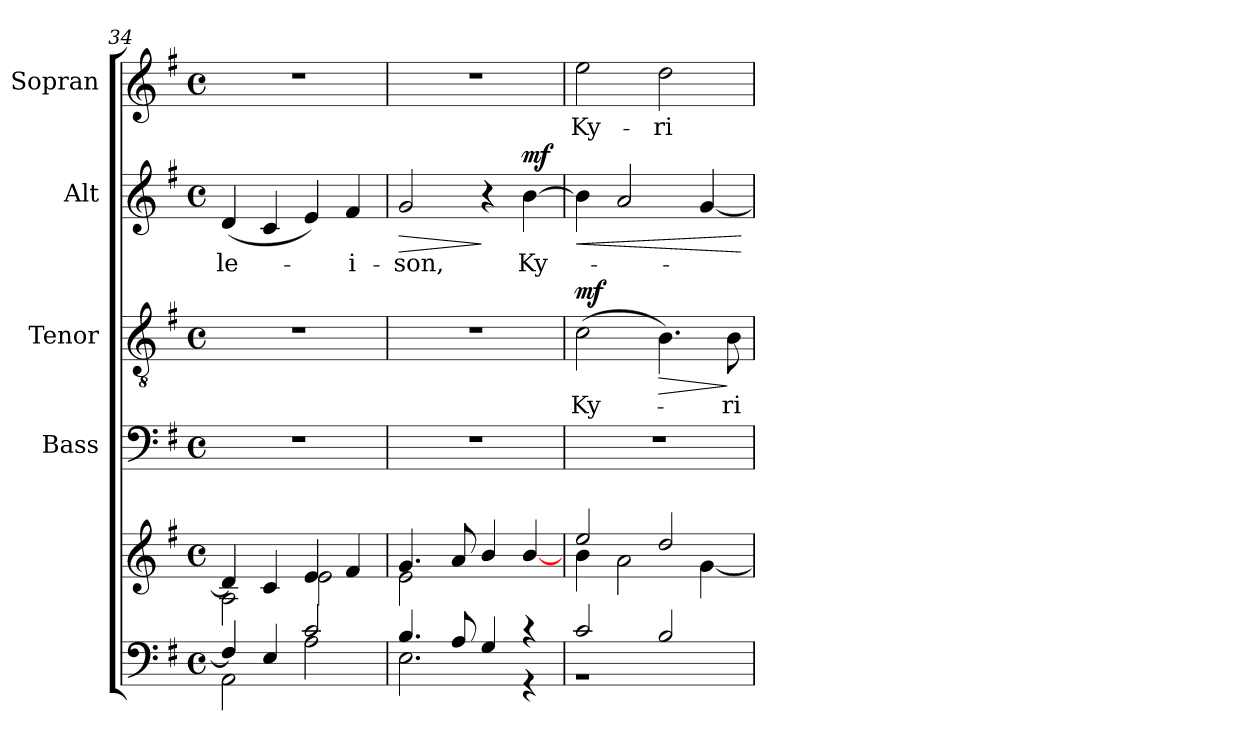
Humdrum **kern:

**kern	**kern	**kern	**kern	**text	**dynam	**kern	**text	**dynam	**kern	**text
*part5	*part5	*part4	*part3	*part3	*part3	*part2	*part2	*part2	*part1	*part1
*staff6	*staff5	*staff4	*staff3	*staff3	*staff3	*staff2	*staff2	*staff2	*staff1	*staff1
*	*	*I"Bass	*I"Tenor	*	*	*I"Alt	*	*	*I"Sopran	*
*	*	*I'B.	*I'T.	*	*	*I'A.	*	*	*I'S.	*
*clefF4	*clefG2	*clefF4	*clefGv2	*	*	*clefG2	*	*	*clefG2	*
*k[f#]	*k[f#]	*k[f#]	*k[f#]	*	*	*k[f#]	*	*	*k[f#]	*
*G:	*G:	*G:	*G:	*	*	*G:	*	*	*G:	*
*M4/4	*M4/4	*M4/4	*M4/4	*	*	*M4/4	*	*	*M4/4	*
*met(c)	*met(c)	*met(c)	*met(c)	*	*	*met(c)	*	*	*met(c)	*
=34	=34	=34	=34	=34	=34	=34	=34	=34	=34	=34
*^	*^	*	*	*	*	*	*	*	*	*
!	!	!	!	!	!	!	!	!	!LO:LY:b	!	!	!
4Fn/]	2AA\	4d/]	2A\	1r	1r	.	.	(<4d/	-le-	.	1r	.
4E/	.	4c/	.	.	.	.	.	4c/	.	.	.	.
2c/	2A\	4e/	2e\	.	.	.	.	4e/)	.	.	.	.
!	!	!	!	!	!	!	!	!	!LO:LY:b	!	!	!
.	.	4f#/	.	.	.	.	.	4f#/	-i-	.	.	.
!!LO:PB:g=z
=35	=35	=35	=35	=35	=35	=35	=35	=35	=35	=35	=35	=35
!	!	!	!	!	!	!	!	!	!LO:LY:b	!LO:HP:b	!	!
4.B/	2.E\	4.g/	2e\	1r	1r	.	.	2g/	-son,	>	1r	.
8A/	.	8a/	.	.	.	.	.	.	.	.	.	.
4G/	.	4b/	2ryy	.	.	.	.	4r	.	]	.	.
!	!	!	!	!	!	!	!	!	!LO:LY:b	!LO:DY:a	!	!
4r	4r	[>4b/	.	.	.	.	.	[4b\	Ky-	mf	.	.
=36	=36	=36	=36	=36	=36	=36	=36	=36	=36	=36	=36	=36
!	!	!	!	!	!	!LO:LY:b	!LO:DY:a	!	!	!LO:HP:b	!	!LO:LY:b
2c/	1rBB	2ee/	4b\	1r	(>2c\	Ky-	mf	4b\]	.	<	2ee\	Ky-
.	.	.	2a\	.	.	.	.	2a/	.	.	.	.
!	!	!	!	!	!	!	!LO:HP:b	!	!	!	!	!LO:LY:b
2B/	.	2dd/	.	.	4.B\)	.	>	.	.	.	2dd\	-ri-
.	.	.	[<4g\	.	.	.	.	[4g/	.	.	.	.
!	!	!	!	!	!	!LO:LY:b	!	!	!	!	!	!
.	.	.	.	.	8B\	-ri-	]	.	.	.	.	.
*v	*v	*	*	*	*	*	*	*	*	*	*	*
*	*v	*v	*	*	*	*	*	*	*	*	*
.	.	.	.	.	.	.	.	[	.	.
=	=	=	=	=	=	=	=	=	=	=
*-	*-	*-	*-	*-	*-	*-	*-	*-	*-	*-
